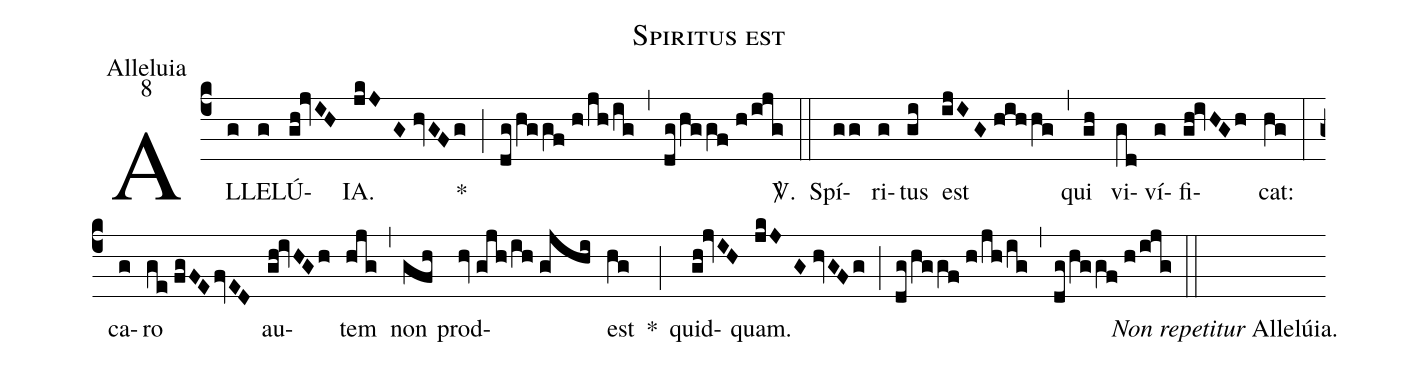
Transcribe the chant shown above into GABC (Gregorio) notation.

name:Spiritus est;
office-part:Alleluia;
mode:8;
%%
(c4) AL(g)LE(g)LÚ(gh!jvIH)IA.(jkJG//hvGFg) *(;) (dg/hggf//h/jh/ig) (,) (dg/hggf//h/ijg) <sp>V/</sp>.(::) Spí(gg)ri(g)tus(gi) est(ijIG//hihhg) (,) qui(gh) vi(gd)ví(g)fi(gh!ivHGh)cat:(hg) (:) ca(g)ro(ge//fgFE/fvED) au(gh!ivHGh)tem(hjg) (,) non(gfh) prod(hv//gjh/ih//gjhi)est(hg) *(;) quid(gh!jvIH)quam.(jkJG//hvGFg) (;) (dg/hggf//h/jh/ig) (,) (dg/hggf//h/ijg) (::) <i>Non repetitur</i> Allelúia. ()
